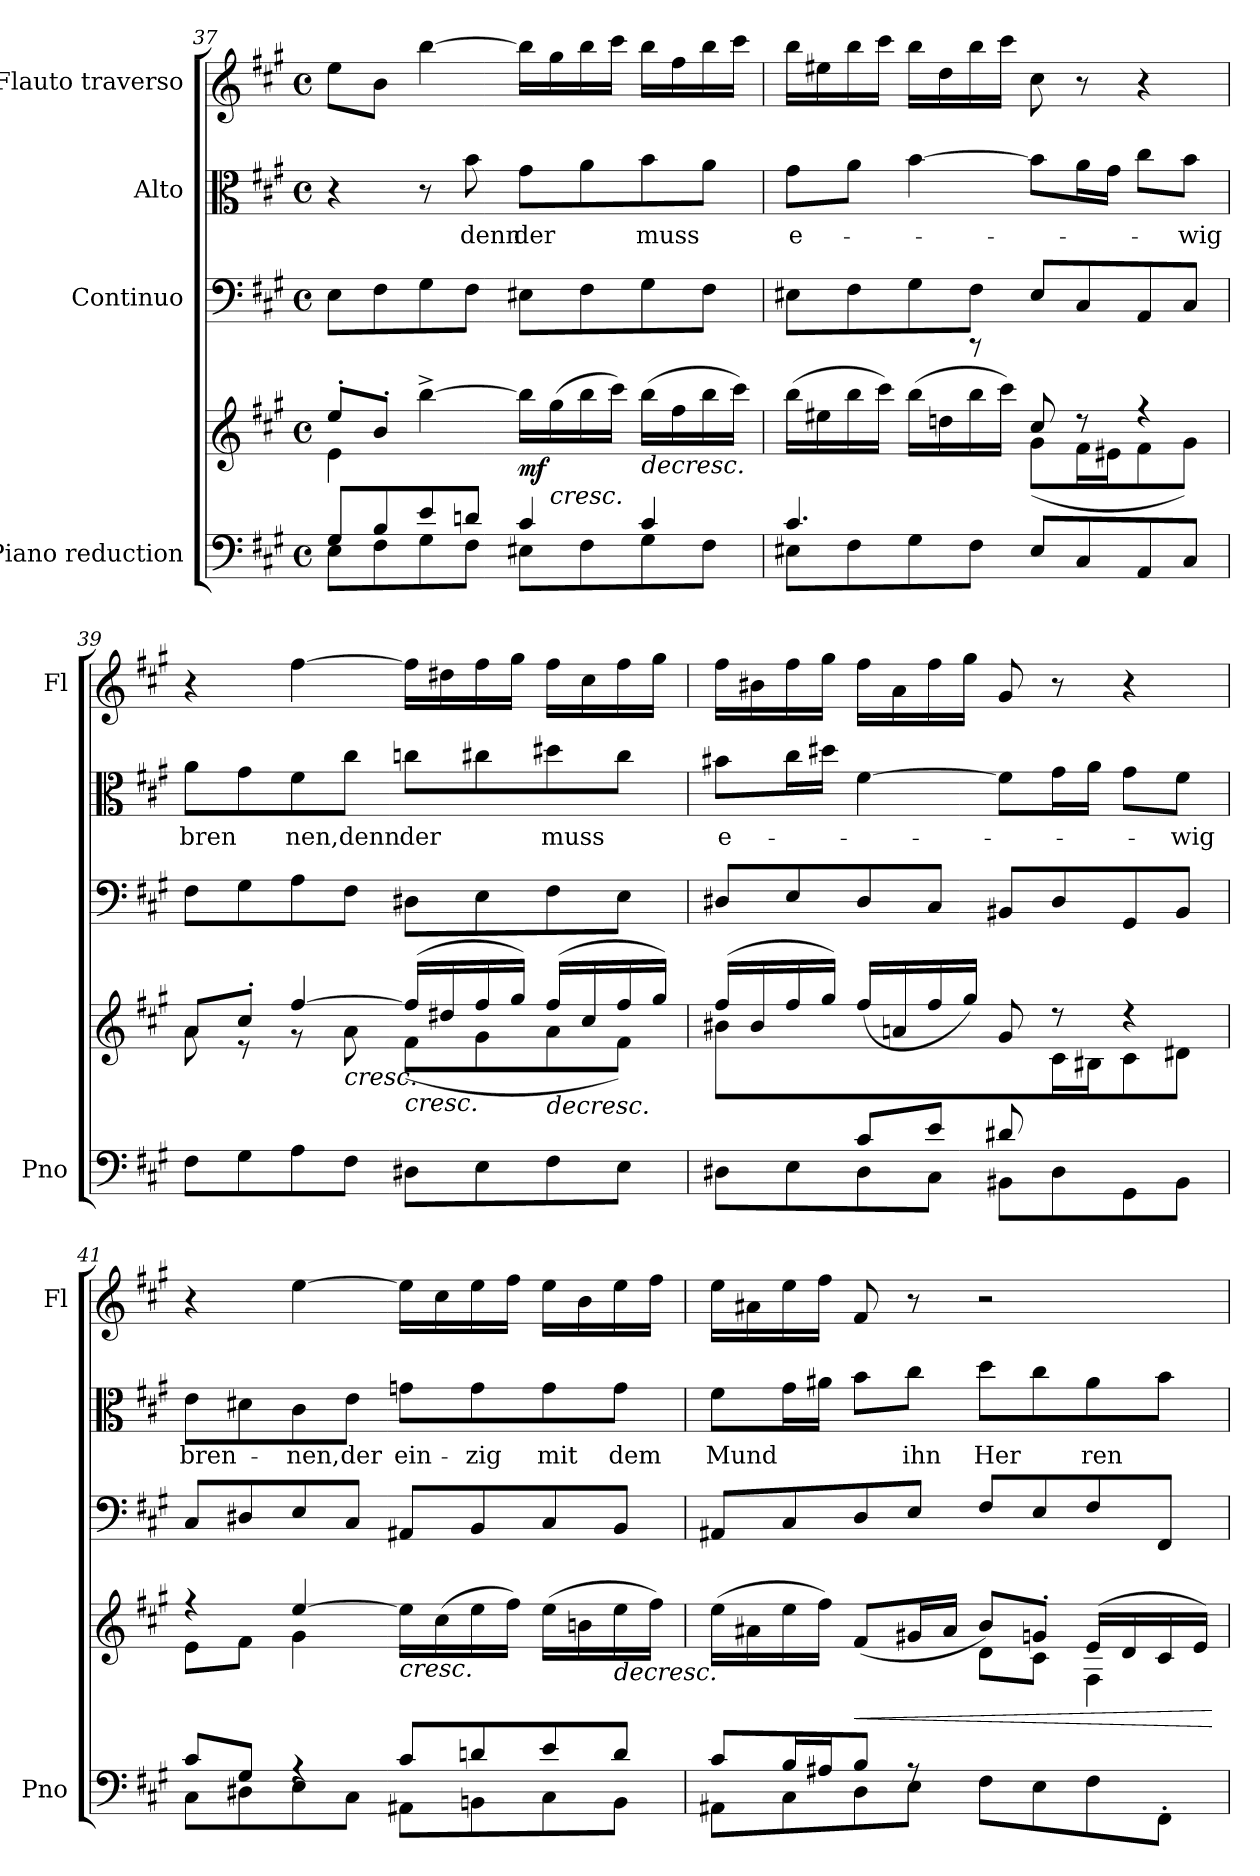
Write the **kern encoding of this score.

**kern	**kern	**dynam	**kern	**kern	**text	**kern
*part4	*part4	*part4	*part3	*part2	*part2	*part1
*staff5	*staff4	*staff4/5	*staff3	*staff2	*staff2	*staff1
*I"Piano reduction	*	*	*I"Continuo	*I"Alto	*	*I"Flauto traverso
*I'Pno	*	*	*	*	*	*I'Fl
!!LO:PB:g=z
*clefF4	*clefG2	*	*clefF4	*clefC3	*	*clefG2
*k[f#c#g#]	*k[f#c#g#]	*	*k[f#c#g#]	*k[f#c#g#]	*	*k[f#c#g#]
*M4/4	*M4/4	*	*M4/4	*M4/4	*	*M4/4
*met(c)	*met(c)	*	*met(c)	*met(c)	*	*met(c)
=37	=37	=37	=37	=37	=37	=37
*^	*^	*	*	*	*	*
8G#/L	8E\L	8ee'/L	4e\	.	8E\L	4r	.	8ee\L
8B/	8F#\	8b'/J	.	.	8F#\	.	.	8b\J
8e/	8G#\	[4bb^\	4ryy	.	8G#\	8r	.	[4bb\
!	!	!	!	!	!	!	!LO:LY:b	!
8dn/J	8F#\J	.	.	.	8F#\J	8b\	denn	.
!	!	!	!	!LO:DY:b	!	!	!LO:LY:b	!
4c#/	8E#X\L	16bb\LL]	2ryy	mf	8E#X\L	8g#\L	der	16bb\LL]
!	!	!	!	!LO:HP:b	!	!	!	!
.	.	(>16gg#\	.	<	.	.	.	16gg#\
.	8F#\	16bb\	.	.	8F#\	8a\	.	16bb\
.	.	16ccc#\JJ)	.	.	.	.	.	16ccc#\JJ
!	!	!	!	!LO:HP:b	!	!	!LO:LY:b	!
4c#/	8G#\	(>16bb\LL	.	>	8G#\	8b\	muss	16bb\LL
.	.	16ff#\	.	.	.	.	.	16ff#\
.	8F#\J	16bb\	.	.	8F#\J	8a\J	.	16bb\
.	.	16ccc#\JJ)	.	.	.	.	.	16ccc#\JJ
*v	*v	*	*	*	*	*	*	*
*	*v	*v	*	*	*	*	*
.	.	[	.	.	.	.
=38	=38	=38	=38	=38	=38	=38
*^	*^	*	*	*	*	*
!	!	!	!	!	!	!	!LO:LY:b	!
4.c#/	8E#X\L	(>16bb\LL	4.ryy	.	8E#X\L	8g#\L	e-	16bb\LL
.	.	16ee#X\	.	.	.	.	.	16ee#X\
.	8F#\	16bb\	.	.	8F#\	8a\J	.	16bb\
.	.	16ccc#\JJ)	.	.	.	.	.	16ccc#\JJ
.	8G#\	(>16bb\LL	.	.	8G#\	[4b\	.	16bb\LL
.	.	16ddn\	.	.	.	.	.	16dd\
2ryy	8F#\J	16bb\	8rdddd	.	8F#\J	.	.	16bb\
.	.	16ccc#\JJ)	.	.	.	.	.	16ccc#\JJ
.	8E#/L	8cc#/	(<8g#\L	.	8E#/L	8b\L]	.	8cc#\
.	8C#/	8r	16f#\L	.	8C#/	16a\L	.	8r
.	.	.	16e#X\J	.	.	16g#\JJ	.	.
.	8AA/	4r	8f#\	.	8AA/	8cc#\L	.	4r
!	!	!	!	!	!	!	!LO:LY:b	!
8ryy	8C#/J	.	8g#\J)	.	8C#/J	8b\J	wig	.
=39	=39	=39	=39	=39	=39	=39	=39	=39
!	!	!	!	!	!	!	!LO:LY:b	!
*v	*v	*	*	*	*	*	*	*
8F#\L	8a/L	8a\	.	8F#\L	8a\L	bren	4r
8G#\	8cc#'/J	8r	.	8G#\	8g#\	.	.
!	!	!	!	!	!	!LO:LY:b	!
8A\	[4ff#/	8r	.	8A\	8f#\	nen,	[4ff#\
!	!	!LO:TX:b:i:t=cresc.	!	!	!	!	!
!	!	!	!	!	!	!LO:LY:b	!
8F#\J	.	8a\	.	8F#\J	8cc#\J	denn	.
!	!	!	!LO:HP:b	!	!	!LO:LY:b	!
8D#X\L	(>16ff#/LL]	(<8f#\L	<	8D#X\L	8ccn\L	der	16ff#\LL]
.	16dd#X/	.	.	.	.	.	16dd#X\
8E\	16ff#/	8g#\	.	8E\	8cc#X\	.	16ff#\
.	16gg#/JJ)	.	.	.	.	.	16gg#\JJ
!	!	!	!LO:HP:n=1:b	!	!	!LO:LY:b	!
8F#\	(>16ff#/LL	8a\	] >	8F#\	8dd#X\	muss	16ff#\LL
.	16cc#/	.	.	.	.	.	16cc#\
8E\J	16ff#/	8f#\J)	.	8E\J	8cc#\J	.	16ff#\
.	16gg#/JJ)	.	.	.	.	.	16gg#\JJ
*	*v	*v	*	*	*	*	*
.	.	[	.	.	.	.
!!LO:LB:g=z
=40	=40	=40	=40	=40	=40	=40
*^	*^	*	*	*	*	*
!	!	!	!	!	!	!	!LO:LY:b	!
4ryy	8D#X\L	(>16ff#/LL	4b#X\	.	8D#X/L	8b#X\L	e-	16ff#\LL
.	.	16b#/	.	.	.	.	.	16b#X\
.	8E\	16ff#/	.	.	8E/	16cc#\L	.	16ff#\
.	.	16gg#/JJ)	.	.	.	16dd#X\JJ	.	16gg#\JJ
8c#/L	8D#\	(>16ff#/LL	4.ryy	.	8D#/	[4f#\	.	16ff#\LL
.	.	16an/	.	.	.	.	.	16a\
8e/J	8C#\J	16ff#/	.	.	8C#/J	.	.	16ff#\
.	.	16gg#/JJ)	.	.	.	.	.	16gg#\JJ
8d#X/L	8BB#X\L	8g#/	.	.	8BB#X/L	8f#\L]	.	8g#/
4.ryy	8D#\	8r	16c#\L	.	8D#/	16g#\L	.	8r
.	.	.	16B#X\J	.	.	16a\JJ	.	.
.	8GG#\	4r	8c#\	.	8GG#/	8g#\L	.	4r
!	!	!	!	!	!	!	!LO:LY:b	!
.	8BB#\J	.	8d#X\J	.	8BB#/J	8f#\J	-wig	.
=41	=41	=41	=41	=41	=41	=41	=41	=41
!	!	!	!	!	!	!	!LO:LY:b	!
8c#/L	8C#\L	4r	8e\L	.	8C#/L	8e\L	bren-	4r
8G#/J	8D#X\	.	8f#\J	.	8D#X/	8d#X\	.	.
!	!	!	!	!	!	!	!LO:LY:b	!
4rA	8E\	[4ee/	4g#\	.	8E/	8c#\	nen,	[4ee\
!	!	!	!	!	!	!	!LO:LY:b	!
.	8C#\J	.	.	.	8C#/J	8e\J	der	.
!	!	!	!	!LO:HP:b	!	!	!LO:LY:b	!
8c#/L	8AA#X\L	16ee\LL]	2ryy	<	8AA#X/L	8gn\L	ein-	16ee\LL]
.	.	(>16cc#\	.	.	.	.	.	16cc#\
!	!	!	!	!	!	!	!LO:LY:b	!
8dn/	8BBn\	16ee\	.	.	8BB/	8g\	zig	16ee\
.	.	16ff#\JJ)	.	.	.	.	.	16ff#\JJ
!	!	!	!	!	!	!	!LO:LY:b	!
8e/	8C#\	(>16ee\LL	.	]	8C#/	8g\	mit	16ee\LL
.	.	16bn\	.	.	.	.	.	16b\
!	!	!	!	!LO:HP:b	!	!	!LO:LY:b	!
8d/J	8BB\J	16ee\	.	>	8BB/J	8g\J	dem	16ee\
.	.	16ff#\JJ)	.	.	.	.	.	16ff#\JJ
*v	*v	*	*	*	*	*	*	*
*	*v	*v	*	*	*	*	*
.	.	[	.	.	.	.
=42	=42	=42	=42	=42	=42	=42
*^	*^	*	*	*	*	*
!	!	!	!	!	!	!	!LO:LY:b	!
8c#/L	8AA#X\L	(>16ee\LL	2ryy	.	8AA#X/L	8f#\L	Mund	16ee\LL
.	.	16a#X\	.	.	.	.	.	16a#X\
16B/L	8C#\	16ee\	.	.	8C#/	16g#\L	.	16ee\
16A#X/J	.	16ff#\JJ)	.	.	.	16a#X\JJ	.	16ff#\JJ
!	!	!	!	!LO:HP:b	!	!	!	!
8B/J	8D\	(>8f#/L	.	<	8D/	8b\L	.	8f#/
!	!	!	!	!	!	!	!LO:LY:b	!
8rA	8E\J	16g#X/L	.	.	8E/J	8cc#\J	ihn	8r
.	.	16a#/JJ	.	.	.	.	.	.
!	!	!	!	!	!	!	!LO:LY:b	!
2ryy	8F#\L	8b/L)	8d\L	]	8F#/L	8dd\L	Her	2r
.	8E\	8gn'/J	8c#\J	.	8E/	8cc#\	.	.
!	!	!	!	!	!	!	!LO:LY:b	!
.	8F#\	(>16e/LL	4F#\	.	8F#/	8a#\	ren	.
.	.	16d/	.	.	.	.	.	.
.	8FF#'\J	16c#/	.	.	8FF#/J	8b\J	.	.
.	.	16e/JJ)	.	.	.	.	.	.
*v	*v	*	*	*	*	*	*	*
*	*v	*v	*	*	*	*	*
.	.	[	.	.	.	.
=	=	=	=	=	=	=
*-	*-	*-	*-	*-	*-	*-
